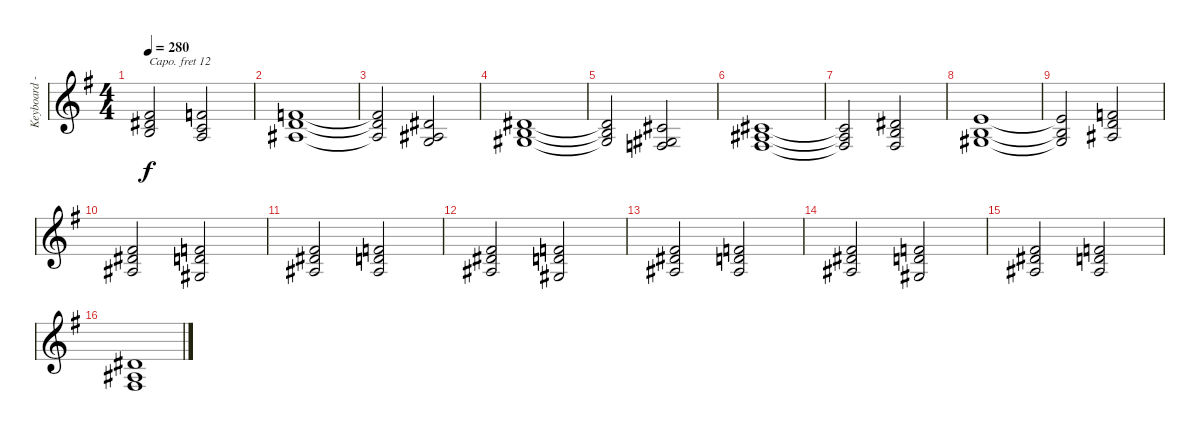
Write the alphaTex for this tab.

\track ("Keyboard - Derek Sherinian" "Keyboard -") {instrument choiraahs}
\staff {score}
\capo 12
\tuning (Eb4 Bb3 Gb3 Db3 Ab2 Eb2) {hide}
\ts (4 4)
\tempo 280
\clef g2
\ks eminor
(0.3{t} 2.4{t} 3.5{t}).2{dy f} (4.4 4.5 6.6).2 |
(4.4 6.5 7.6).1 |
(4.4{t} 6.5{t} 7.6{t}).2 (2.4 2.5 4.6).2 |
(2.4 3.5 5.6).1 |
(2.4{t} 3.5{t} 5.6{t}).2 (0.4 0.5 2.6).2 |
(0.4 2.5 3.6).1 |
(0.4{t} 2.5{t} 3.6{t}).2 (2.4 3.5 3.6).2 |
(3.4 3.5 5.6).1 |
(3.4{t} 3.5{t} 5.6{t}).2 (4.4 6.5 7.6).2 |
(0.3 2.4 2.5).2 (4.4 6.5 5.6).2 |
(0.3 2.4 2.5).2 (4.4 6.5 7.6).2 |
(0.3 2.4 2.5).2 (4.4 6.5 5.6).2 |
(0.3 2.4 2.5).2 (4.4 6.5 7.6).2 |
(0.3 2.4 2.5).2 (4.4 6.5 5.6).2 |
(0.3 2.4 2.5).2 (4.4 6.5 7.6).2 |
(2.4 2.5 3.6).1
